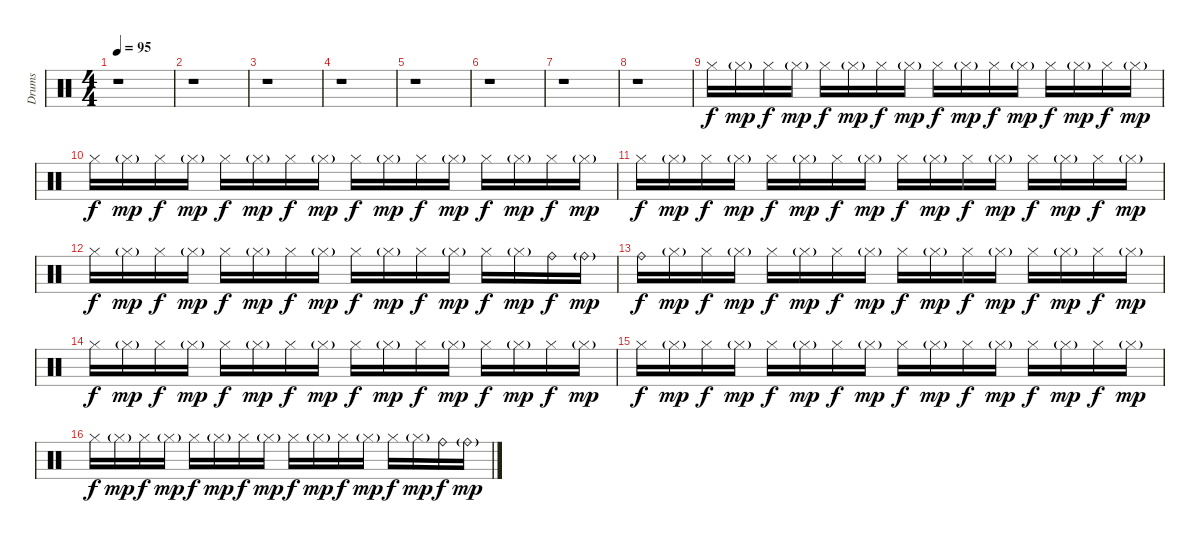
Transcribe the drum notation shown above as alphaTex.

\track ("Drums" "Drums") {instrument percussion}
\staff {score}
\articulation defaults
\ts (4 4)
\tempo 95
\tempo 90
\tempo 95
\clef neutral
\ks c
r.1{dy f} |
r.1 |
r.1 |
r.1 |
r.1 |
r.1 |
r.1 |
r.1 |
"Hi-Hat (closed)".16 "Hi-Hat (closed)"{g}.16{dy mp} "Hi-Hat (closed)".16{dy f} "Hi-Hat (closed)"{g}.16{dy mp} "Hi-Hat (closed)".16{dy f} "Hi-Hat (closed)"{g}.16{dy mp} "Hi-Hat (closed)".16{dy f} "Hi-Hat (closed)"{g}.16{dy mp} "Hi-Hat (closed)".16{dy f} "Hi-Hat (closed)"{g}.16{dy mp} "Hi-Hat (closed)".16{dy f} "Hi-Hat (closed)"{g}.16{dy mp} "Hi-Hat (closed)".16{dy f} "Hi-Hat (closed)"{g}.16{dy mp} "Hi-Hat (closed)".16{dy f} "Hi-Hat (closed)"{g}.16{dy mp} |
"Hi-Hat (closed)".16{dy f} "Hi-Hat (closed)"{g}.16{dy mp} "Hi-Hat (closed)".16{dy f} "Hi-Hat (closed)"{g}.16{dy mp} "Hi-Hat (closed)".16{dy f} "Hi-Hat (closed)"{g}.16{dy mp} "Hi-Hat (closed)".16{dy f} "Hi-Hat (closed)"{g}.16{dy mp} "Hi-Hat (closed)".16{dy f} "Hi-Hat (closed)"{g}.16{dy mp} "Hi-Hat (closed)".16{dy f} "Hi-Hat (closed)"{g}.16{dy mp} "Hi-Hat (closed)".16{dy f} "Hi-Hat (closed)"{g}.16{dy mp} "Hi-Hat (closed)".16{dy f} "Hi-Hat (closed)"{g}.16{dy mp} |
"Hi-Hat (closed)".16{dy f} "Hi-Hat (closed)"{g}.16{dy mp} "Hi-Hat (closed)".16{dy f} "Hi-Hat (closed)"{g}.16{dy mp} "Hi-Hat (closed)".16{dy f} "Hi-Hat (closed)"{g}.16{dy mp} "Hi-Hat (closed)".16{dy f} "Hi-Hat (closed)"{g}.16{dy mp} "Hi-Hat (closed)".16{dy f} "Hi-Hat (closed)"{g}.16{dy mp} "Hi-Hat (closed)".16{dy f} "Hi-Hat (closed)"{g}.16{dy mp} "Hi-Hat (closed)".16{dy f} "Hi-Hat (closed)"{g}.16{dy mp} "Hi-Hat (closed)".16{dy f} "Hi-Hat (closed)"{g}.16{dy mp} |
"Hi-Hat (closed)".16{dy f} "Hi-Hat (closed)"{g}.16{dy mp} "Hi-Hat (closed)".16{dy f} "Hi-Hat (closed)"{g}.16{dy mp} "Hi-Hat (closed)".16{dy f} "Hi-Hat (closed)"{g}.16{dy mp} "Hi-Hat (closed)".16{dy f} "Hi-Hat (closed)"{g}.16{dy mp} "Hi-Hat (closed)".16{dy f} "Hi-Hat (closed)"{g}.16{dy mp} "Hi-Hat (closed)".16{dy f} "Hi-Hat (closed)"{g}.16{dy mp} "Hi-Hat (closed)".16{dy f} "Hi-Hat (closed)"{g}.16{dy mp} "Ride (bell)".16{dy f} "Ride (bell)"{g}.16{dy mp} |
"Ride (bell)".16{dy f} "Hi-Hat (closed)"{g}.16{dy mp} "Hi-Hat (closed)".16{dy f} "Hi-Hat (closed)"{g}.16{dy mp} "Hi-Hat (closed)".16{dy f} "Hi-Hat (closed)"{g}.16{dy mp} "Hi-Hat (closed)".16{dy f} "Hi-Hat (closed)"{g}.16{dy mp} "Hi-Hat (closed)".16{dy f} "Hi-Hat (closed)"{g}.16{dy mp} "Hi-Hat (closed)".16{dy f} "Hi-Hat (closed)"{g}.16{dy mp} "Hi-Hat (closed)".16{dy f} "Hi-Hat (closed)"{g}.16{dy mp} "Hi-Hat (closed)".16{dy f} "Hi-Hat (closed)"{g}.16{dy mp} |
"Hi-Hat (closed)".16{dy f} "Hi-Hat (closed)"{g}.16{dy mp} "Hi-Hat (closed)".16{dy f} "Hi-Hat (closed)"{g}.16{dy mp} "Hi-Hat (closed)".16{dy f} "Hi-Hat (closed)"{g}.16{dy mp} "Hi-Hat (closed)".16{dy f} "Hi-Hat (closed)"{g}.16{dy mp} "Hi-Hat (closed)".16{dy f} "Hi-Hat (closed)"{g}.16{dy mp} "Hi-Hat (closed)".16{dy f} "Hi-Hat (closed)"{g}.16{dy mp} "Hi-Hat (closed)".16{dy f} "Hi-Hat (closed)"{g}.16{dy mp} "Hi-Hat (closed)".16{dy f} "Hi-Hat (closed)"{g}.16{dy mp} |
"Hi-Hat (closed)".16{dy f} "Hi-Hat (closed)"{g}.16{dy mp} "Hi-Hat (closed)".16{dy f} "Hi-Hat (closed)"{g}.16{dy mp} "Hi-Hat (closed)".16{dy f} "Hi-Hat (closed)"{g}.16{dy mp} "Hi-Hat (closed)".16{dy f} "Hi-Hat (closed)"{g}.16{dy mp} "Hi-Hat (closed)".16{dy f} "Hi-Hat (closed)"{g}.16{dy mp} "Hi-Hat (closed)".16{dy f} "Hi-Hat (closed)"{g}.16{dy mp} "Hi-Hat (closed)".16{dy f} "Hi-Hat (closed)"{g}.16{dy mp} "Hi-Hat (closed)".16{dy f} "Hi-Hat (closed)"{g}.16{dy mp} |
"Hi-Hat (closed)".16{dy f} "Hi-Hat (closed)"{g}.16{dy mp} "Hi-Hat (closed)".16{dy f} "Hi-Hat (closed)"{g}.16{dy mp} "Hi-Hat (closed)".16{dy f} "Hi-Hat (closed)"{g}.16{dy mp} "Hi-Hat (closed)".16{dy f} "Hi-Hat (closed)"{g}.16{dy mp} "Hi-Hat (closed)".16{dy f} "Hi-Hat (closed)"{g}.16{dy mp} "Hi-Hat (closed)".16{dy f} "Hi-Hat (closed)"{g}.16{dy mp} "Hi-Hat (closed)".16{dy f} "Hi-Hat (closed)"{g}.16{dy mp} "Ride (bell)".16{dy f} "Ride (bell)"{g}.16{dy mp}
